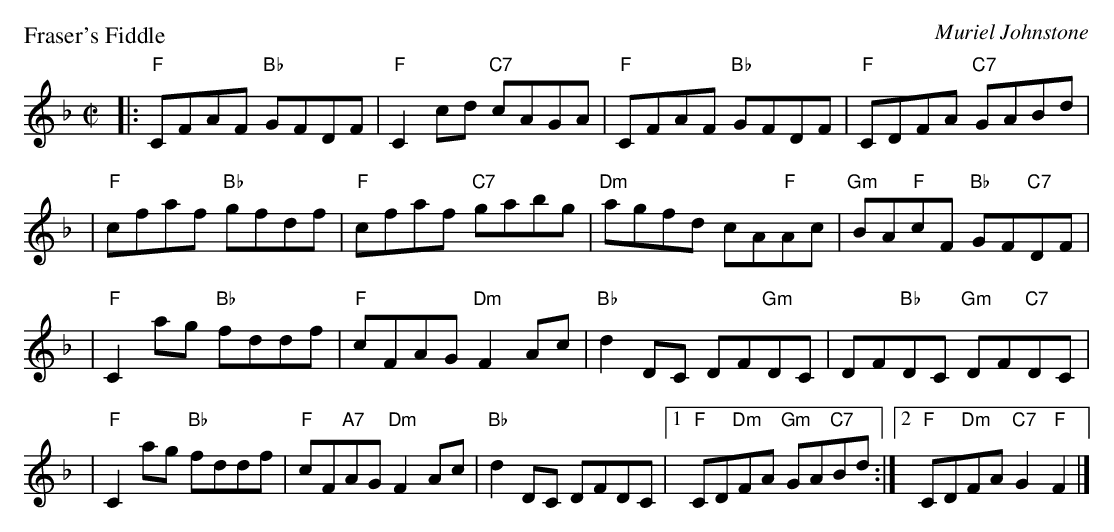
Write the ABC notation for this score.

X:1
P: Fraser's Fiddle
C: Muriel Johnstone
M: C|
L: 1/8
K: F
|: "F"CFAF "Bb"GFDF | "F"C2cd "C7"cAGA |  "F"CFAF "Bb"GFDF | "F"CDFA "C7"GABd |
| "F"cfaf "Bb"gfdf | "F"cfaf "C7"gabg | "Dm"agfd cA"F"Ac | "Gm"BA"F"cF "Bb"GF"C7"DF |
| "F"C2ag "Bb"fddf | "F"cFAG "Dm"F2Ac | "Bb"d2DC DF"Gm"DC | DF"Bb"DC "Gm"DF"C7"DC |
| "F"C2ag "Bb"fddf | "F"cF"A7"AG "Dm"F2Ac | "Bb"d2DC DFDC |1"F"CD"Dm"FA "Gm"GA"C7"Bd :|2 "F"CD"Dm"FA "C7"G2"F"F2 |]
